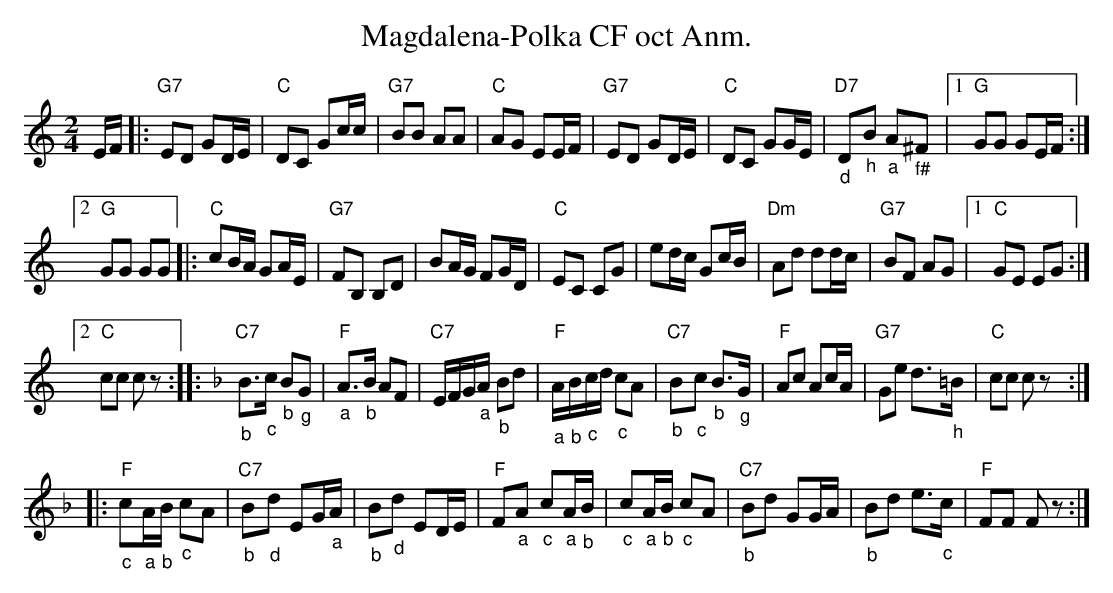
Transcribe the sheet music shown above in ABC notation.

X:1
T:Magdalena-Polka CF oct Anm.
M:2/4
L:1/16
K:Cmaj
EF |: "G7"E2D2 G2DE | "C"D2C2 G2cc | "G7"B2B2 A2A2 | "C"A2G2 E2EF | "G7"E2D2 G2DE | \
                      "C"D2C2 G2GE | "D7""_d"D2"_h"B2 "_a"A2"_f#"^F2 |1 "G"G2G2 G2EF :|2
"G"G2G2 G2G2 |:"C"c2BA G2AE | "G7"F2B,2 B,2D2 | B2AG F2GD | "C"E2C2 C2G2 | \
e2dc G2cB | "Dm"A2d2 d2dc | "G7"B2F2 A2G2 |1 "C"G2E2 E2G2 :|2
"C"c2c2 c2 z2 :: [K:Fmaj] "C7""_b"B3"_c"c "_b"B2"_g"G2 | "F""_a"A3"_b"B A2F2 | "C7"EFG"_a"A "_b"B2d2 | "F""_a"A"_b"B"_c"cd "_c"c2A2 | \
"C7""_b"B2"_c"c2 "_b"B3"_g"G | "F"A2c2 A2cA | "G7"G2e2 d3"_h"=B | "C"c2c2 c2 z2 ::
"F""_c"c2"_a"A"_b"B "_c"c2A2 | "C7""_b"B2"_d"d2 E2G"_a"A | "_b"B2"_d"d2 E2DE | "F"F2"_a"A2 "_c"c2"_a"A"_b"B | \
   "_c"c2"_a"A"_b"B "_c"c2A2 | "C7""_b"B2d2 G2GA | "_b"B2d2 e3"_c"c | "F"F2F2 F2 z2 :|
